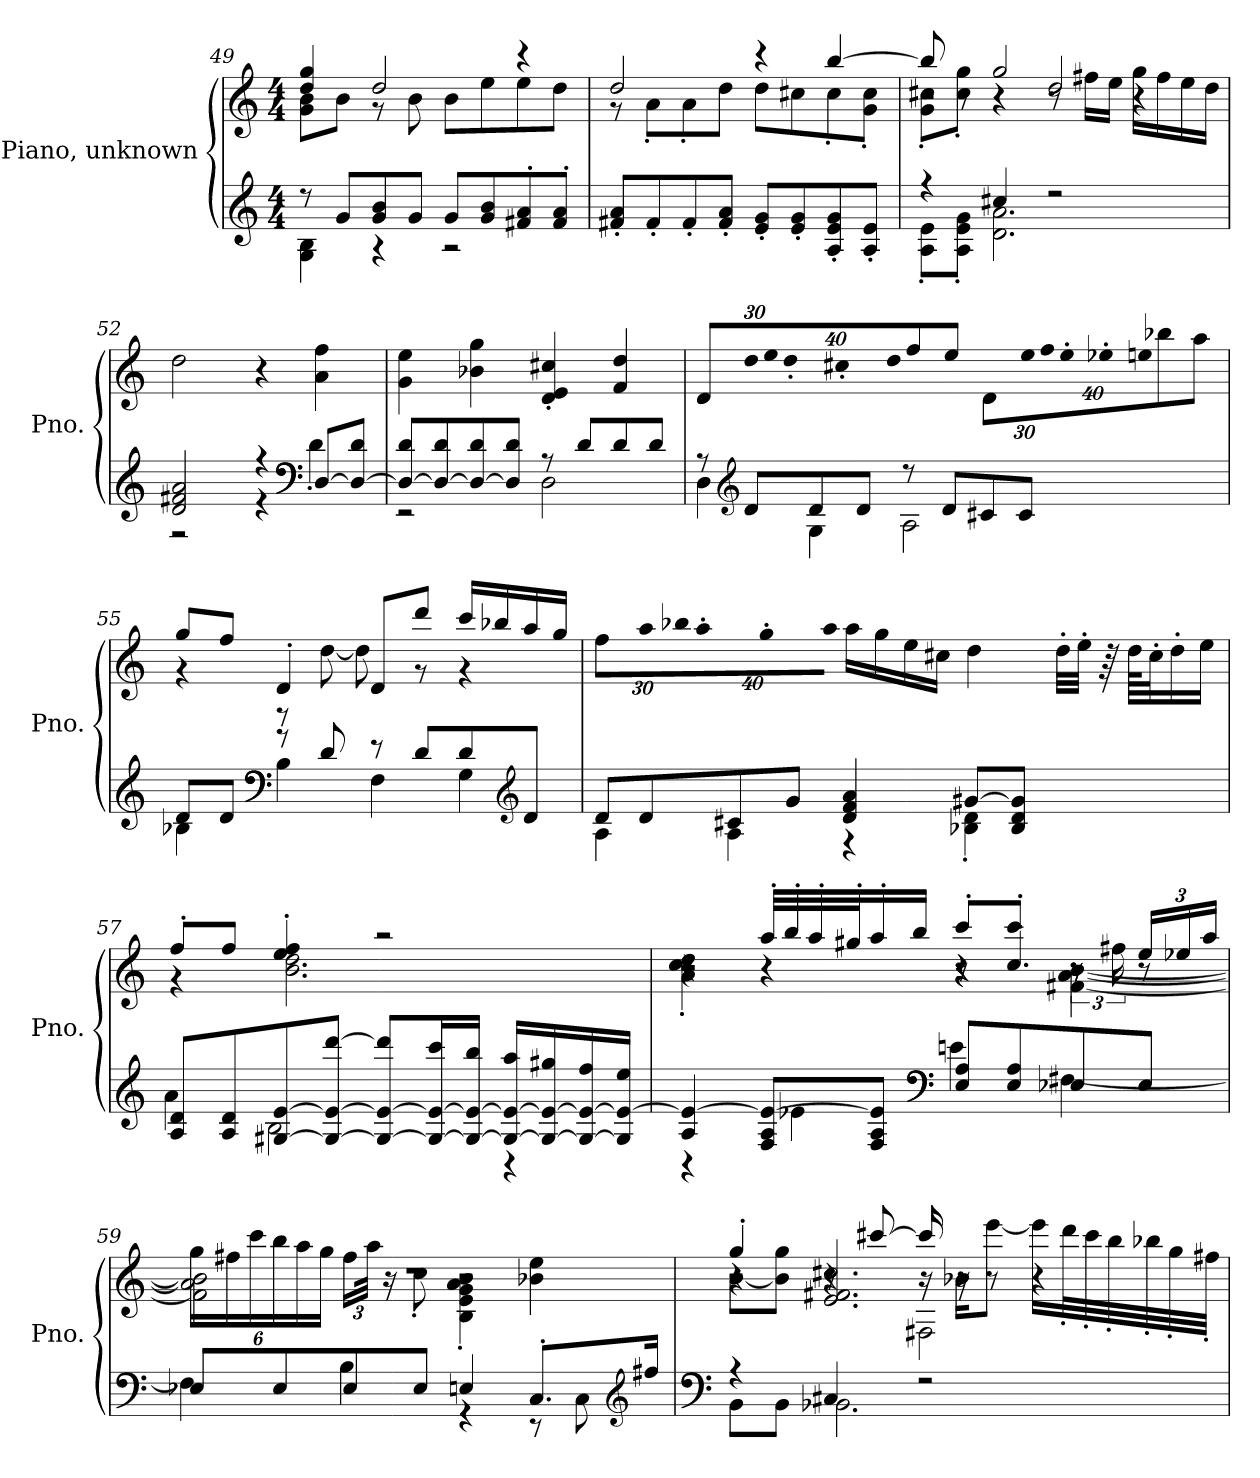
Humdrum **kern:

**kern	**kern
*part1	*part1
*staff2	*staff1
*I"Piano, unknown	*
*I'Pno.	*
!!LO:LB:g=z
*clefG2	*clefG2
*k[]	*k[]
*M4/4	*M4/4
=49	=49
*^	*^
8r	4G\ 4B\	4dd/ 4gg/	8g\ 8b\L
8g/L	.	.	8b\J
8g/ 8b/	4r	2dd/	8r
8g/J	.	.	8b\
8g/L	2r	.	8b\L
8g/ 8b/	.	.	8ee\
8f#X/' 8a/'	.	4r	8ee\
8f#/' 8a/'J	.	.	8dd\J
*v	*v	*	*
=50	=50	=50
8f#X/' 8a/'L	2dd/	8r
8f#'/	.	8a'\L
8f#'/	.	8a'\
8f#/' 8a/'J	.	8dd\J
8e/' 8g/'L	4r	8dd\L
8e/' 8g/'	.	8cc#X\
8A/' 8e/' 8g/'	[4bb/	8cc#'\
8A/' 8e/'J	.	8g\' 8cc#\'J
=51	=51	=51
*^	*	*^
4r	8A\' 8e\'L	8bb/]	8g\' 8cc#X\'L	2r
.	8A\' 8e\' 8g\'J	8r	8cc#\' 8gg\'J	.
4cc#X/	2.d\ 2.a\	2gg/	4r	.
2r	.	.	8r	2dd/
.	.	.	16ff#X\LL	.
.	.	.	16ee\JJ	.
.	.	4r	16gg\LL	.
.	.	.	16ff#\	.
.	.	.	16ee\	.
.	.	.	16dd\JJ	.
*	*	*v	*v	*v
=52	=52	=52
2d/ 2f#X/ 2a/	2r	2dd\
4r	4r	4r
*clefF4	*	*
[8D/L	4d'\	4a\ 4ff\
8D/_ 8d/J	.	.
!!LO:PB:g=z
=53	=53	=53
8D/_ 8d/L	2r	4g\ 4ee\
8D/_ 8d/	.	.
8D/_ 8d/	.	4b-X\ 4gg\
8D/] 8d/J	.	.
8r	2D\	4d/' 4e/' 4cc#X/'
8d/L	.	.
8d/	.	4f/ 4dd/
8d/J	.	.
=54	=54	=54
8r	4D\	8d/L
*clefG2	*	*
*	*	*Xbrackettup
!	!	!LO:N:vis=64
8d/L	.	960%17dd/KLL
!	!	!LO:N:vis=32
.	.	640%23ee/
!	!	!LO:N:vis=64
.	.	960%17dd'/L
!	!	!LO:N:vis=64
.	.	960%17cc#X'/J
!	!	!LO:N:vis=32
.	.	640%23dd/JJ
8d/	4G\	8ff/
8d/J	.	8ee/J
8r	2A\	8d\L
!	!	!LO:N:vis=64
8d/L	.	960%17ee\KLL
!	!	!LO:N:vis=32
.	.	640%23ff\
!	!	!LO:N:vis=64
.	.	960%17ee'\L
!	!	!LO:N:vis=64
.	.	960%17ee-X'\J
!	!	!LO:N:vis=32
.	.	640%23een\JJ
8c#X/	.	8bb-X\
8c#/J	.	8aa\J
!!LO:LB:g=z
=55	=55	=55
*	*	*^
8d/L	4B-X\	8gg/L	4r
8d/J	.	8ff/J	.
*clefF4	*	*	*
8r	4B-\	4d'/	8r
8d/	.	.	[8dd\
8r	4F\	8d/L	8dd\]
8d/L	.	8ddd/J	8r
8d/	4G\	16ccc/LL	4r
.	.	16bb-X/	.
*clefG2	*	*	*
8d/J	.	16aa/	.
.	.	16gg/JJ	.
*	*	*v	*v
=56	=56	=56
8d/L	4A\	8ff\L
!	!	!LO:N:vis=64
8d/	.	960%17aa\KLL
!	!	!LO:N:vis=32
.	.	640%23bb-X\
!	!	!LO:N:vis=64
.	.	960%17aa'\L
!	!	!LO:N:vis=64
.	.	960%17gg'\J
!	!	!LO:N:vis=32
.	.	640%23aa\JJJ
8c#X/	4A\	16aa\LL
.	.	16gg\
8g/J	.	16ee\
.	.	16cc#X\JJ
4d/ 4f/ 4a/	4r	4dd\
[8g#X/L	4B-X\' 4d\'	32dd'\LLL
.	.	32ee'\JJJ
.	.	64r
.	.	64dd\KLLL
.	.	32cc#'\J
8B-/ 8d/ 8g#/]J	.	16dd'\
.	.	16ee\JJ
!!LO:LB:g=z
=57	=57	=57
*	*	*^
8A/ 8d/L	4a\	8ff'/L	4r
8A/ 8d/	.	8ff/J	.
[8G#X/ [8e/	2B\	4ee/' 4ff/'	2.b\ 2.dd\
8G#/_ 8e/_ [8ddd/J	.	.	.
8G#/_ 8e/_ 8ddd/]L	.	2r	.
16G#/_ 16e/_ 16ccc/L	.	.	.
16G#/_ 16e/_ 16bb/JJ	.	.	.
16G#/_ 16e/_ 16aa/LL	4r	.	.
16G#/_ 16e/_ 16gg#X/	.	.	.
16G#/_ 16e/_ 16ff/	.	.	.
16G#/] 16e/_ 16ee/JJ	.	.	.
=58	=58	=58	=58
*	*	*^	*^
4A/ 4e/_	4r	4r	4a\' 4cc\' 4dd\'	2r	2r
8F/ 8A/ 8e/_L	4e-X\	32aa'/LLL	4r	.	.
.	.	32bb'/	.	.	.
.	.	32aa'/	.	.	.
.	.	32gg#X'/J	.	.	.
8F/ 8A/ 8e/]J	.	16aa'/	.	.	.
.	.	16bb/JJ	.	.	.
*clefF4	*	*	*	*	*
8E/ 8A/L	4en\	8ccc'/L	4r	8r	4r
8E/ 8A/	.	8ccc'/J	.	4.cc'/	.
*	*	*	*brackettup	*	*
8E-X/	[4F#X\	8r	12r	.	[4f#X\ [4a\ [4b\
.	.	.	24ff#X\	.	.
*	*	*Xbrackettup	*	*	*
8E-/J	.	24ee/LL	8r	.	.
.	.	24ee-X/	.	.	.
.	.	24aa/JJ	.	.	.
*	*	*	*	*v	*v
!!LO:LB:g=z
=59	=59	=59	=59	=59
8E-X/L	4F#\]	1r	24gg\LL	2f#\] 2a\] 2b\]
.	.	.	24ff#X\	.
.	.	.	24ccc\	.
8E-/	.	.	24bb\	.
.	.	.	24aa\	.
.	.	.	24gg\JJ	.
8E-/	4B\	.	24ff#\LL	.
.	.	.	48aa\JJk	.
.	.	.	16r	.
8E-/J	.	.	8cc'\	.
4En/	4r	.	4B\' 4e\' 4g\' 4a\' 4b\'	2r
8.C'/L	8r	.	4b-X\ 4ee\	.
.	8C\	.	.	.
*clefG2	*	*	*	*
16ff#X/Jk	.	.	.	.
*	*	*v	*v	*v
!!LO:LB:g=z
=60	=60	=60
*clefF4	*	*
*	*	*^
*	*	*	*^
*	*	*	*	*^
4r	8BB\L	4r	[8b\L	4gg'/	2r
.	8BB\J	.	8b\] 8gg\J	.	.
4C#X/	2.BB-X\	8r	4r	2.e/ 2.f#X/ 2.cc#X/	.
.	.	[8ccc#X/	.	.	.
2r	.	16ccc#/]	16r	.	2F#X\
.	.	16r	16b-X\KL	.	.
.	.	8r	[8eee\J	.	.
.	.	4r	16eee\LL]	.	.
.	.	.	32ddd'\L	.	.
.	.	.	32ccc#'\	.	.
.	.	.	32bb'\	.	.
.	.	.	32bb-X'\	.	.
.	.	.	32gg'\	.	.
.	.	.	32ff#X'\JJJ	.	.
*v	*v	*	*	*	*
*	*v	*v	*v	*v
=	=
*-	*-
